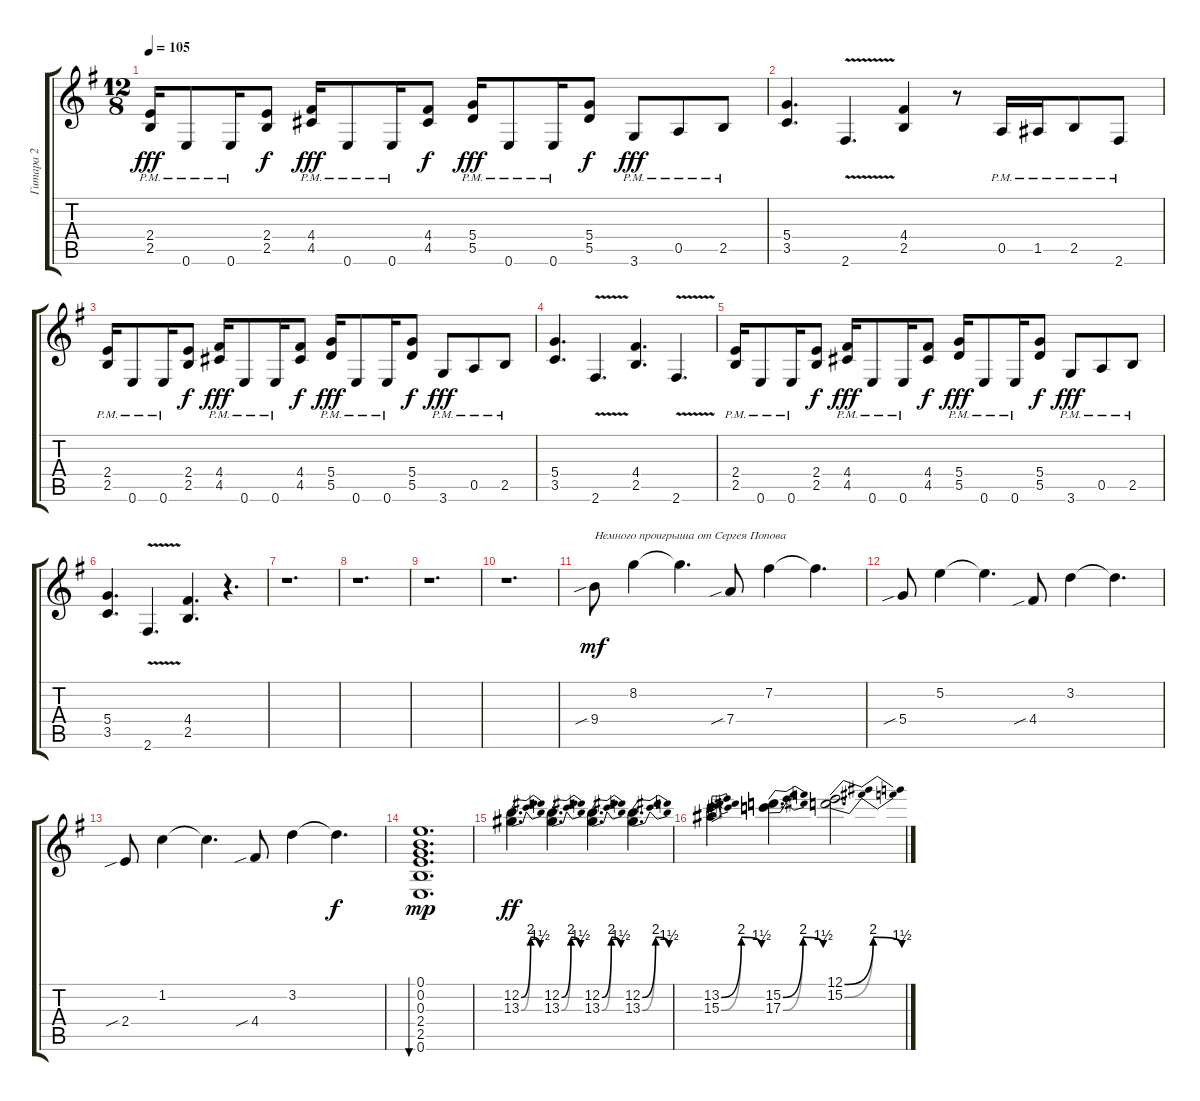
\track ("Гитара 2" "Гитара 2") {instrument acousticguitarsteel}
\staff {score tabs}
\tuning (E4 B3 G3 D3 A2 E2) {hide}
\ts (12 8)
\tempo 105
\clef g2
\ks eminor
(2.4{pm} 2.5{pm}).16{dy fff instrument distortionguitar} 0.6{pm}.8 0.6{pm}.16 (2.4 2.5).8{dy f} (4.4{pm} 4.5{pm}).16{dy fff} 0.6{pm}.8 0.6{pm}.16 (4.4 4.5).8{dy f} (5.4{pm} 5.5{pm}).16{dy fff} 0.6{pm}.8 0.6{pm}.16 (5.4 5.5).8{dy f} 3.6{pm}.8{dy fff} 0.5{pm}.8 2.5{pm}.8 |
(5.4 3.5).4{d instrument distortionguitar} 2.6{v}.4{d} (4.4 2.5).4 r.8 0.5{pm}.16 1.5{pm}.16 2.5{pm}.8 2.6{pm}.8 |
(2.4{pm} 2.5{pm}).16{instrument distortionguitar} 0.6{pm}.8 0.6{pm}.16 (2.4 2.5).8{dy f} (4.4{pm} 4.5{pm}).16{dy fff} 0.6{pm}.8 0.6{pm}.16 (4.4 4.5).8{dy f} (5.4{pm} 5.5{pm}).16{dy fff} 0.6{pm}.8 0.6{pm}.16 (5.4 5.5).8{dy f} 3.6{pm}.8{dy fff} 0.5{pm}.8 2.5{pm}.8 |
(5.4 3.5).4{d instrument distortionguitar} 2.6{v}.4{d} (4.4 2.5).4{d} 2.6{v}.4{d} |
(2.4{pm} 2.5{pm}).16{instrument distortionguitar} 0.6{pm}.8 0.6{pm}.16 (2.4 2.5).8{dy f} (4.4{pm} 4.5{pm}).16{dy fff} 0.6{pm}.8 0.6{pm}.16 (4.4 4.5).8{dy f} (5.4{pm} 5.5{pm}).16{dy fff} 0.6{pm}.8 0.6{pm}.16 (5.4 5.5).8{dy f} 3.6{pm}.8{dy fff} 0.5{pm}.8 2.5{pm}.8 |
(5.4 3.5).4{d instrument distortionguitar} 2.6{v}.4{d} (4.4 2.5).4{d} r.4{d} |
r.1{d instrument acousticguitarsteel} |
r.1{d} |
r.1{d} |
r.1{d} |
9.4{sib}.8{txt "Немного проигрыша от Сергея Попова" dy mf} 8.2.4 8.2{t}.4{d} 7.4{sib}.8 7.2.4 7.2{t}.4{d} |
5.4{sib}.8 5.2.4 5.2{t}.4{d} 4.4{sib}.8 3.2.4 3.2{t}.4{d} |
2.4{sib}.8 1.2.4 1.2{t}.4{d} 4.4{sib}.8 3.2.4 3.2{t}.4{d dy f} |
(0.1 0.2 0.3 2.4 2.5 0.6).1{d bu 240 dy mp} |
(12.2{be (bendrelease 0 0 15 8 15 8 60 6)} 13.3{be (bendrelease 0 0 15 8 15 8 60 6)}).4{d dy ff instrument distortionguitar} (12.2{be (bendrelease 0 0 15 8 15 8 60 6)} 13.3{be (bendrelease 0 0 15 8 15 8 60 6)}).4{d} (12.2{be (bendrelease 0 0 15 8 15 8 60 6)} 13.3{be (bendrelease 0 0 15 8 15 8 60 6)}).4{d} (12.2{be (bendrelease 0 0 15 8 15 8 60 6)} 13.3{be (bendrelease 0 0 15 8 15 8 60 6)}).4{d} |
(13.2{be (bendrelease 0 0 15 8 15 8 60 6)} 15.3{be (bendrelease 0 0 15 8 15 8 60 6)}).4{d instrument distortionguitar} (15.2{be (bendrelease 0 0 15 8 15 8 60 6)} 17.3{be (bendrelease 0 0 15 8 15 8 60 6)}).4{d} (12.1{be (bendrelease 0 0 15 8 15 8 60 6)} 15.2{be (bendrelease 0 0 15 8 15 8 60 6)}).2{d}
